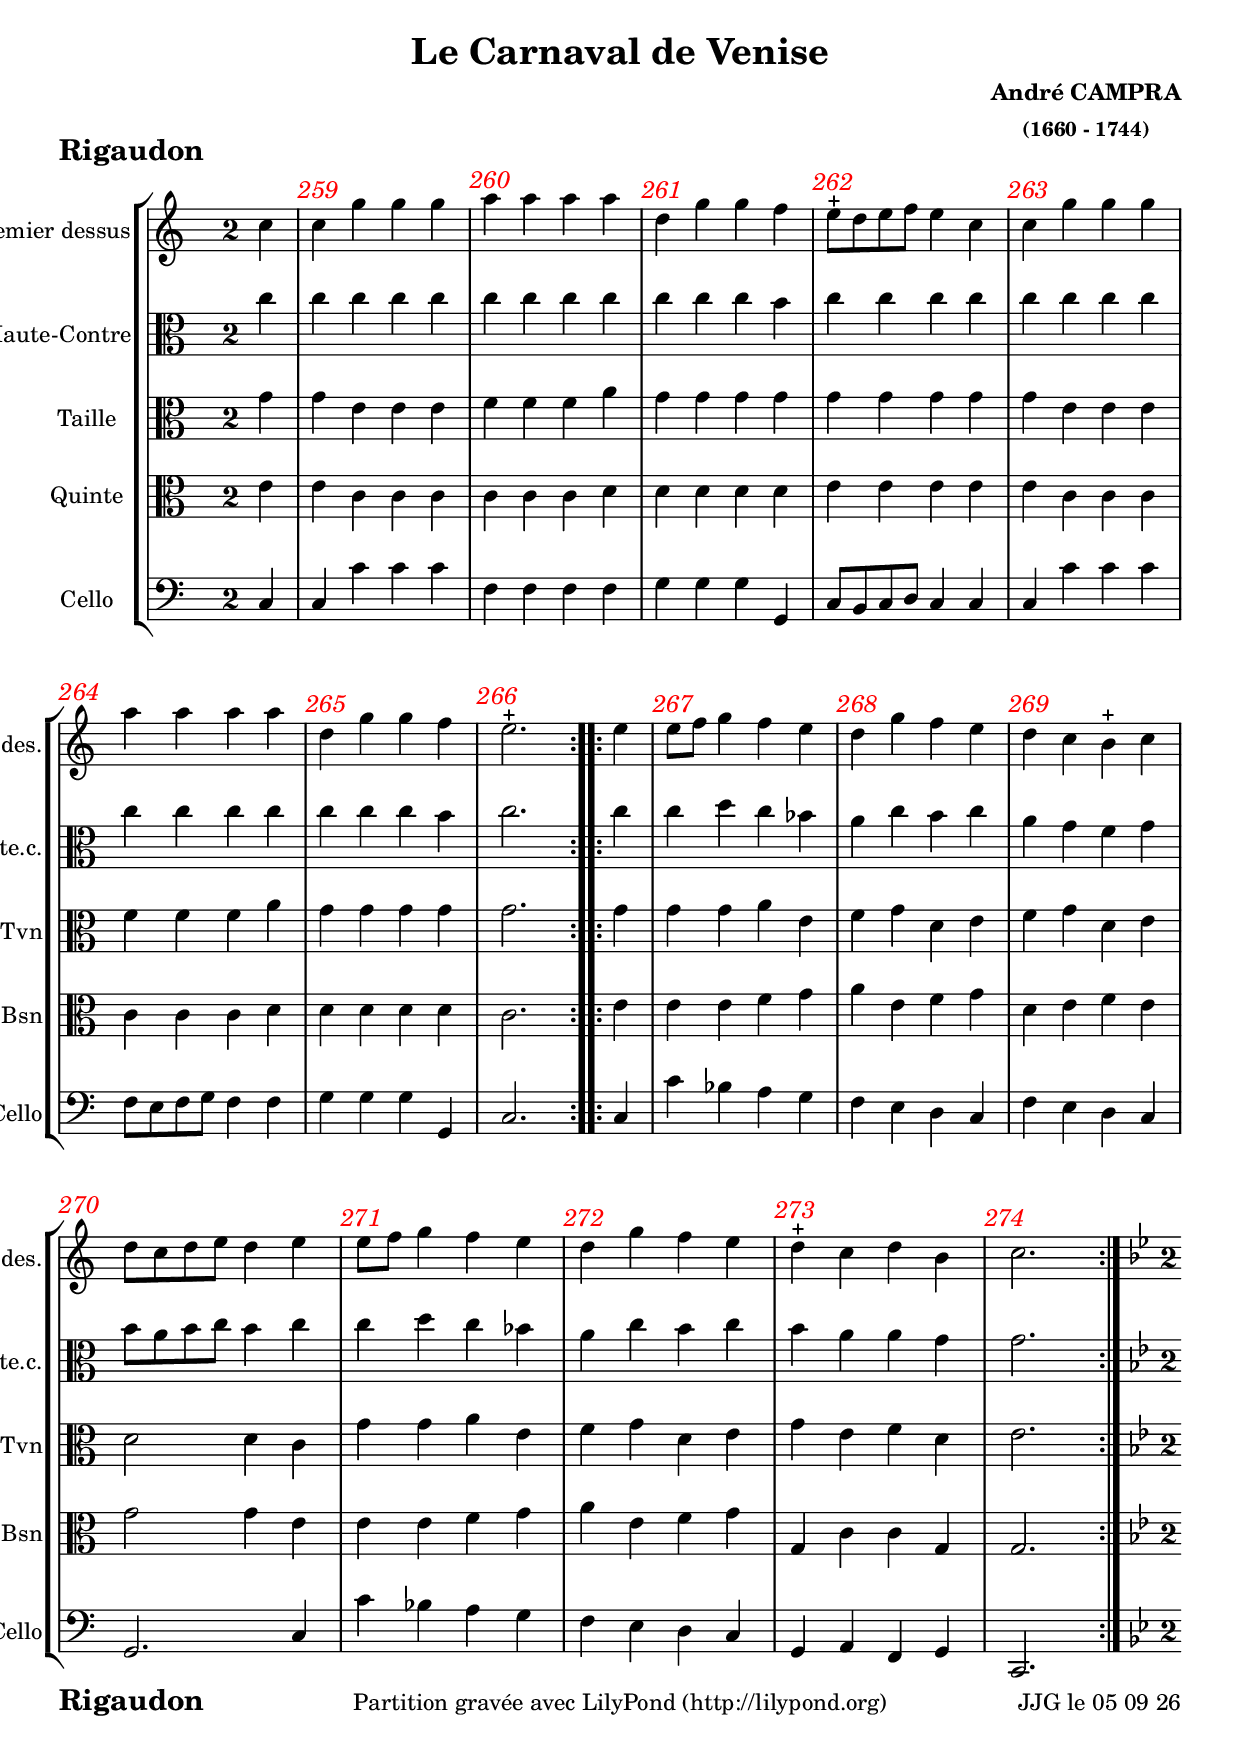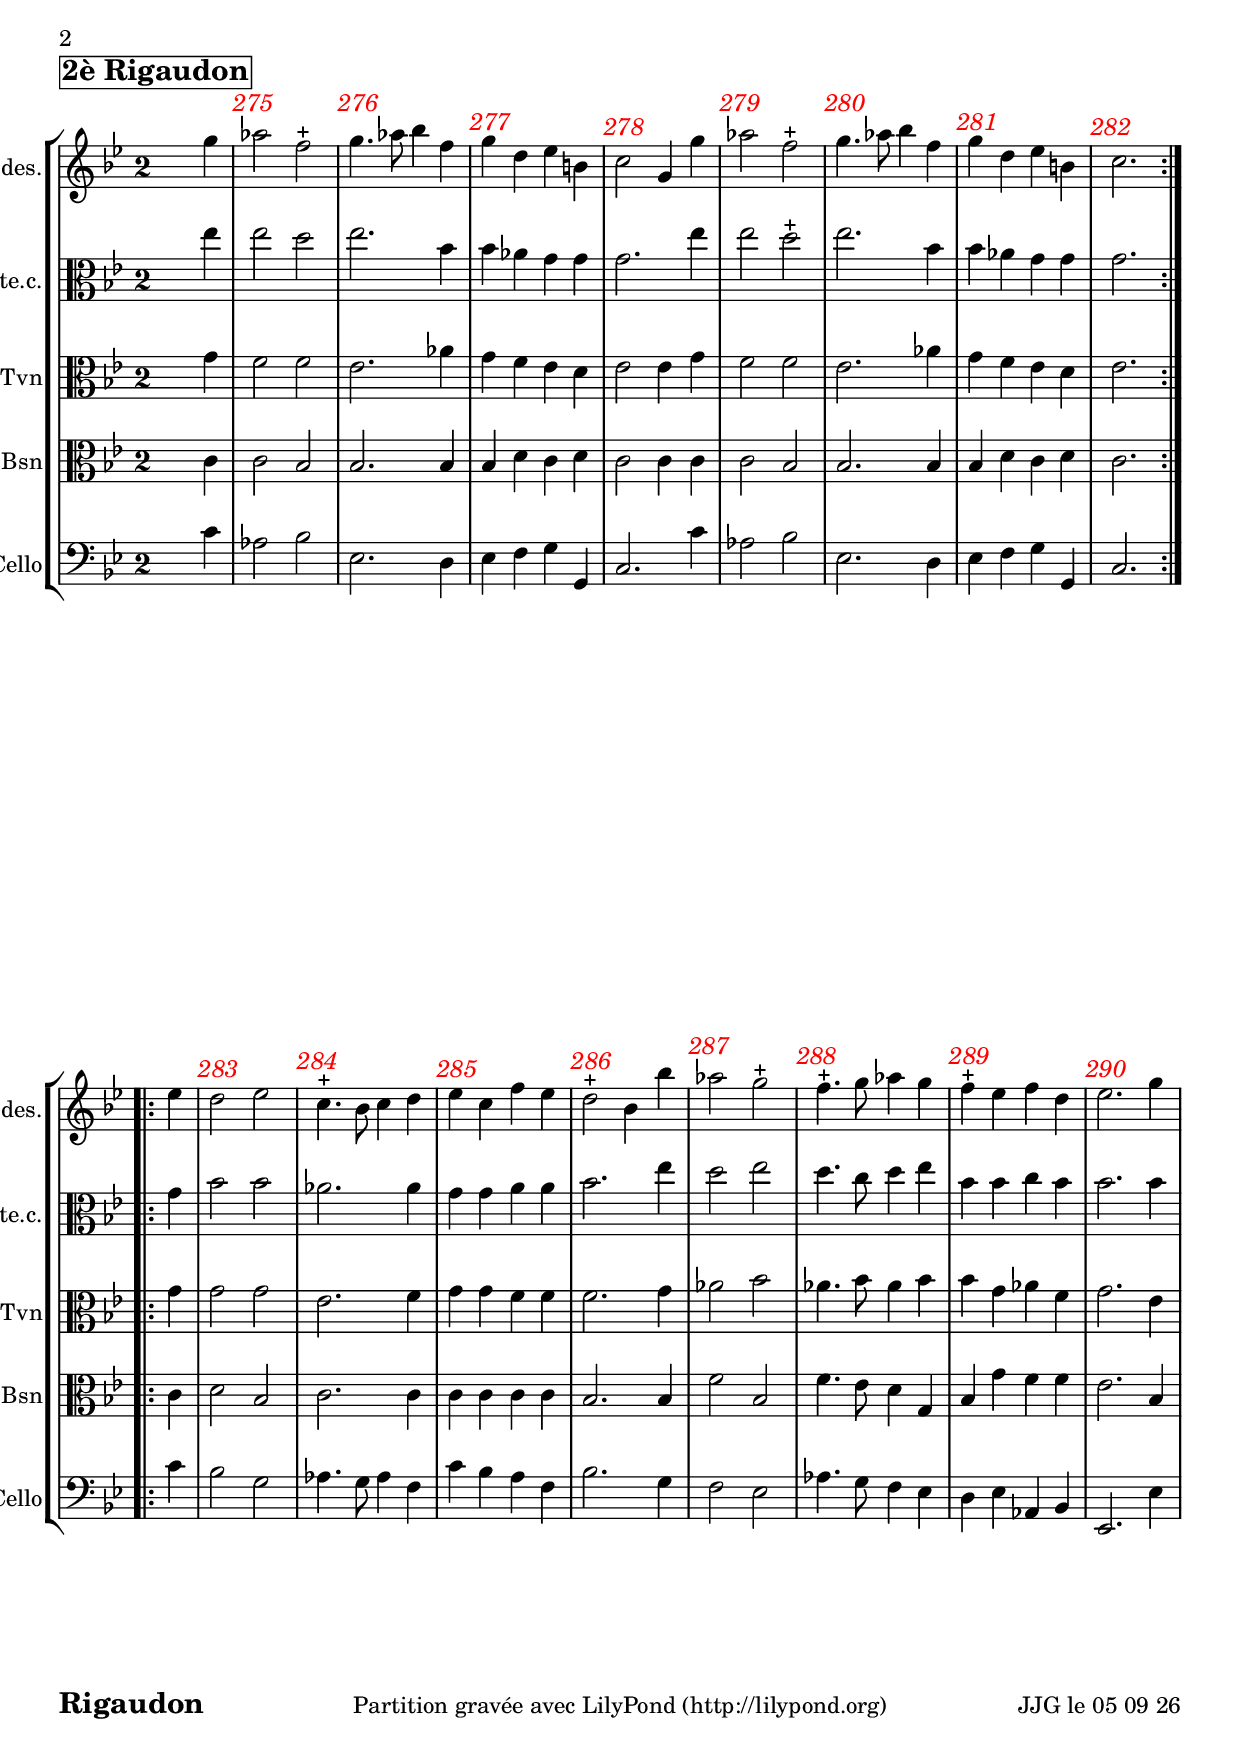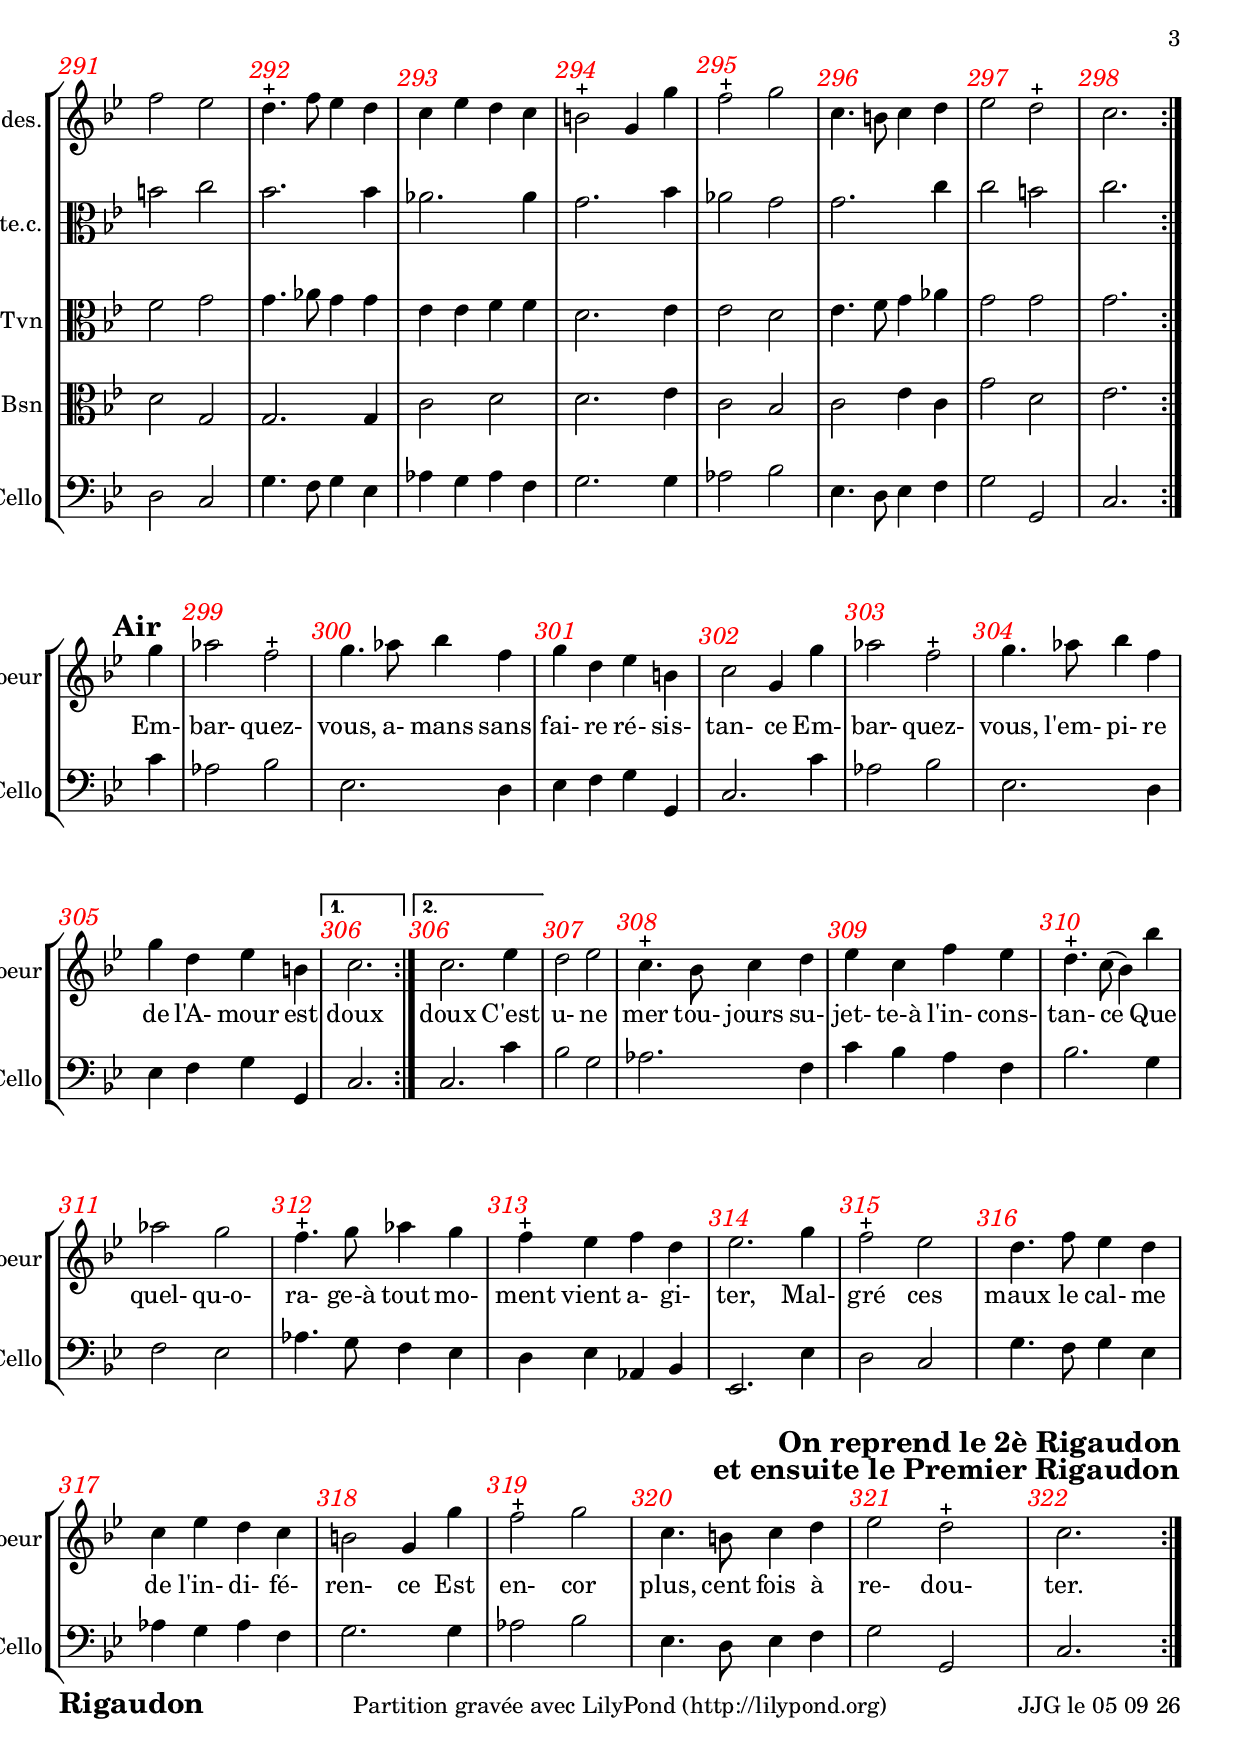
\version "2.17.7"


\header {
	title		= "Le Carnaval de Venise"
	composer	= \markup \bold \center-column { "André CAMPRA" \small "(1660 - 1744)"}
	meter 		= \markup {\bold \fontsize #2 "Rigaudon"} 
%	meter		= \markup {\center-column {"" \fontsize #6 "" "" }}
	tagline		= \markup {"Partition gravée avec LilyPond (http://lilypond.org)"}	    
}
 
date = #(strftime "%d %m %y" (localtime (current-time)))

\paper { 
	oddFooterMarkup	= \markup {
		\fill-line {
			\column { \fromproperty #'header:meter }
			\column { \fromproperty #'header:tagline }
			\column { \line {JJG le \date }} 
				} 
			} 
	ragged-last-bottom= #'f
%	ragged-right=#'f
	line-width	= 180\mm

	indent = 13.0\mm

}
	
#(set-global-staff-size 20)
#(set-default-paper-size "a4")

global = { 	\time 2/2 }
globalTempo = { \override Score.MetronomeMark.transparent = ##t }

% numérotation toutes les 3 mesures
resetBarnum = \context Score \applyContext 
	#(set-bar-number-visibility 3)
  %%reprend tout ce qui est général aux parties séparées
	%%  et à la "directrice" : définition du papier, des headers, etc.

%\include "bgcolor.ly"
%%%%%%%%%%%%%%%%%%%%%%%%%%%%%%%%%%%%%%%%%%%%%%%%%%%%%%%%%%%%%%%%%%%%%%%%%%%%%%%%%
%%%%%%	La musique, 

choeur		= \version "2.17.7"

\relative c'' { 
	 \set Staff.instrumentName = \markup { \column { "Choeur" } }
	\set Staff.midiInstrument = "voice oohs"
	\set Staff.shortInstrumentName =#"choeur"
	
		\time 2/2
  		\clef treble 
                \key bes \major     
                
                 \set Score.currentBarNumber = #275              
                \partial 4
                
                r4 | 
                R1*39 | r2. \break
                
                \repeat volta 2 {

%	\bar "" 

	g'4^ \markup  {\halign#+0.5 \bold {\fontsize #2 {"Air"}}} | aes2 f-+ | g4. aes8 bes4 f | g d es b | c2 g4 g' |
%303
	aes2 f-+ | g4. aes8 bes4 f | g d es b | 
}
\alternative  {
	{ c2. s4 }
	{ \set Score.currentBarNumber = #306  c2. es4 }
}
%307
	d2 es | c4.-+ bes8 c4 d | es c f es | d4.-+ c8 (bes4) bes' | aes2 g |
%312	
	f4.-+ g8 aes4 g | f-+ es f d | es2. g4 | f2-+ es | d4. f8 es4 d |
%317
	c es d c | b2 g4 g' | f2-+ g | c,4. b8 c4 d | 
	es2\mark \markup \bold \column {"             On reprend le 2è Rigaudon" 
	"     et ensuite le Premier Rigaudon"} d-+ c2. \bar ":|."
				

} %fin choeur


texte_one =	\lyricmode
	 {
	 Em- bar- quez- vous, a- mans sans fai- re ré- sis- tan- ce 
	 Em- bar- quez- vous, l'em- pi- re de l'A- mour est doux doux
	C'est u- ne mer tou- jours su- jet- te-à l'in- cons- tan- ce
	Que quel- qu-o- ra- ge-à tout mo- ment vient a- gi- ter,
	Mal- gré ces maux le cal- me de l'in- di- fé- ren- ce 
	Est en- cor plus, cent fois à re- dou- ter.
	 	 
}     

   

              

recorder	= \version "2.17.7"

\context Voice = "premier_dessus"


\relative c'' { 
	\set Staff.instrumentName = \markup { \column { "Premier dessus" } }
	\set Staff.midiInstrument = "recorder"
	\set Staff.shortInstrumentName =#"1er des."
	
  		\time 2/2
  		\clef treble 
                \key c \major
                
                \set Score.currentBarNumber = #259
                \partial 4 
                

                c4 | c g' g g  | a a a a | d, g g f | e8-+ d e f e4 c |
%263
		c g' g g  | a a a a | d, g g f | e2.-+  \bar ":..:" 		
		e4 | e8 f g4 f e | d g f e
%269
		d c b-+ c | d8 c d e d4 e |  e8 f g4 f e | d g f e |
		d-+ c d b | c2. \bar ":|." \break
		
		
		\time 2/2
  		\clef treble 
                \key bes \major
                
       g'4^ \markup  {\halign#+0.5 \bold \box {\fontsize #2 {"2è Rigaudon"}}} |
       aes2 f-+ |g4. aes8 bes4 f | g d es b | c2 g4 g' | 
       aes2 f2-+ | g4. aes8 bes4 f 
%281
	g4 d es b | c2. \bar ":..:"\break  es4 | d2 es | c4.-+ bes8 c4 d |
	es c f es | d2-+ bes 4 bes'
%284
	aes2 g-+ | f4.-+ g8 aes4 g | f-+ es f d | es2. g4 | f2 es | d4.-+ f8 es4 d
%293
	c4 es d c | b2-+ g4 g' | f2-+ g | c,4. b8 c4 d | es2 d2-+ | c2. \bar ":|." \break
                            
                
		}         

                
                
                
                
                
  
                

       
              

hautbois	= \version "2.17.7"

\context Voice = "Haute-contre"

\relative c'' { 
	\set Staff.instrumentName = \markup { \column { "Haute-Contre" } }
	\set Staff.midiInstrument = "oboe"
	\set Staff.shortInstrumentName =#"Hte.c."
	 	 
  		\time 2/2
  		\clef alto %treble 
                \key c \major
                
                \set Score.currentBarNumber = #259              
                	
                \partial 4 
                
        c4 | c c c c |  c c c c |  c c c b |  c c c c | 
%263
	 c c c c |  c c c c |  c c c b | c2.
	 c4| c d c bes | a c b c |
%269
	a g f g | b8 a b c b4 c | c d c bes | a c b c | b a a g | g2.
	
%2ème rigaudon
	\key bes \major
	es'4
	es2 d | es2. bes4 | bes aes g g | g2. es'4 | es2 d2-+ | es2. bes4 |
%281
	bes4 aes g g | g2. 
	g4 | bes2 bes | aes2. aes4 | g g a a | bes2. es4 |
%287
	d2 es | d4. c8 d4 es | bes bes c bes | bes2. bes4 | b2 c | bes2. bes4 
%293
	aes2. aes4 | g2. bes4 | aes2 g | g2. c4 | c2 b | c2.

   
        
        
        
        
        
        
        
}

taille		= \version "2.17.7"

\context Voice = "taille"


\relative c'' { 
	\set Staff.instrumentName = \markup { \column { "Taille" } }
	\set Staff.midiInstrument = "violin"
	\set Staff.shortInstrumentName =#"Tvn"
	
  		\time 2/2
  		\clef alto 
                \key c \major
                
                \set Score.currentBarNumber = #259
                \partial 4
                
               
                g4 | g e e e | f f f a | g g g g |  g g g g | 
%263
	g e e e | f f f a |  g g g g | g2.
	g4 | g g a e | f g d e |
%269
	f g d e | d2 d4 c | g' g a e | f g d e | g e f d | e2.
%2ème rigaudon
	\key bes \major

	g4 f2 f | es2. aes4 | g4 f es d | es2 es4 g | f2 f | es2. aes4 |
%281
	g f es d | es2. 
	g4 | g2 g | es2. f4 | g g f f | f2. g4 |
%287
	aes2 bes | aes4. bes8 aes4 bes | bes g aes f | 
	g2. es4 | f2 g | g4. aes8 g4 g |
%293
	es4 es f f | d2. es4 | es2 d | es4. f8 g4 aes | g2 g g2.
                
                
} 
       
              

%alto		= \include "alto.ly"
basson		= \version "2.17.7"

\context Voice = "quinte"


\relative c' { 
	\set Staff.instrumentName = \markup { \column { "Quinte" } }
	\set Staff.midiInstrument = "bassoon"
	\set Staff.shortInstrumentName =#"Bsn"
	
  		\time 2/2
  		\clef alto %bass 
                \key c \major
                
                \set Score.currentBarNumber = #259
                \partial 4
                
               
       e4 | e c c c | c c c d | d d d d | e e e e |
%263
	e c c c | c c c d | d d d d | c2. 
	e4 | e e f g | a e f g |
%269
	d e f e | g2 g4 e | e e f g | a e f g | g, c c g | g2.
	
%2ème rigaudon
	\key bes \major

	c4 | c2 bes | bes2. bes4 | bes d c d | c2 c4 c | c2 bes | bes2. bes4 |
%281
	bes d c d| c2. 
	c4 | d2 bes | c2. c4 | c c c c | bes2. bes4 |
%287
	f'2 bes, | f'4. es8 d4 g, | bes g' f f | es2. bes4 | d2 g, | g2. g4
%293
	c2 d | d2. es4 | c2 bes | c2 es4 c | g'2 d | es2.
	
	
} 
       
              

cello		= \version "2.17.7"

\context Voice = "cello"


\relative c { 
	\set Staff.instrumentName = \markup { \column { "Cello" } }
	\set Staff.midiInstrument = "cello"
	\set Staff.shortInstrumentName =#"Cello"

	
  		\time 2/2
  		\clef bass 
                \key c \major
                
                \set Score.currentBarNumber = #259
                \partial 4
      
        c4 | c c' c c | f, f f f | g g g g, | c8 b c d c4 c |
%263
	c c' c c | f,8 e f g f4 f | g g g g, | c2.
	c4 c' bes a g | f e d c |
%269
	f e d c | g2. c4 | c' bes a g | f e d c | g a f g c,2.
	
%2ème rigaudon
	\key bes \major

	c''4 | aes2 bes | es,2. d4 | es f g g, | c2. c'4 aes2 bes | es,2. d4 |
%281
	es f g g, | c2. 
	c'4 | bes2 g | aes4. g8 aes4 f | c' bes a f | bes2. g4 |
%287
	f2 es | aes4. g8 f4 es | d es aes, bes | 
	es,2. es'4 | d2 c | g'4. f8 g4 es |
%296
	aes4 g aes f | g2. g4 | aes2 bes | es,4. d8 es4 f | g2 g, | c2.
%Air

	
	c'4 | aes2 bes | es,2. d4 | es f g g, | c2. c'4 |
%303
	aes2 bes | es,2. d4 | es f g g, c2. s4 | c2. c'4
%307
	bes2 g | aes2. f4 | c' bes a f | bes2. g4 | f2 es |
%312
	aes4. g8 f4 es | d es aes, bes | es,2. es'4 | d2 c | g'4. f8 g4 es |
%317
	aes4 g aes f | g2. g4 | aes2 bes | 
	es,4. d8 es4 
	\once \override  Score.RehearsalMark #'#'self-alignment-X = #right
	f | g2 g, | c2.
      
                
} 
       
              

%clavecind	= \include "clavecind.ly"
%clavecing	= \include "clavecing.ly"
%violon		= \include "violon.ly"


%%%%%%%%%%%%%%%%%%%%%%%%%%%%%%%%%%%%%%%%%%%%%%%%%%%%%%%%%%%%%%%%%%%%%%%%%%%%%%%%%
%%%%%%	La partition
%%%
  
\score {
	
  <<  	   \new StaffGroup <<
    {    \override Score.BarNumber.break-visibility =#end-of-line-invisible
  %       \resetBarnum
 % Aligner les N° de mesures à gauche de la mesure
         \override  Score.BarNumber.self-alignment-X = #LEFT
         
         \override Score.RehearsalMark.padding = #2.5
% met le numéros de mesure en italique et en rouge
 	 \override Score.BarNumber #'font-shape = #'italic
 	 \override Score.BarNumber #'color = #red
% N° de mesures dans un cercle
 %	 \override Score.BarNumber  #'stencil
 %	 = #(make-stencil-circler 0.1 0.25 ly:text-interface::print)
 % augmenter la taille des N° de mesures
 	\override Score.BarNumber #'font-size = #0.5
  }
  	
 \new Voice = "one"  {
  		 	 \autoBeamOff
  		 \choeur }
  		 \new Lyrics \lyricsto "one" \texte_one   	

  \new Staff {\recorder }	% {\bgcolor "(rgb-color 1 0.8 0.6)"\recorder }
  \new Staff  {\hautbois }  
  \new Staff  {\taille}
%  \new Staff  {\alto} 
  \new Staff  {\basson }  % {\bgcolor "(rgb-color 1 0.8 1.6)"\basson } 
  \new Staff  {\cello} 

%  \new Staff  {\basse } 		 
  	 >> 

		
%	\new PianoStaff <<			
%			\set PianoStaff.instrumentName = #"Clavecin"  
%				\set PianoStaff.shortInstrumentName =#"B.C."
%				
%			\new Staff %\with{ instrumentName = #"Clavecin D." 
%		%			shortInstrumentName  = #"Cl.d." }
%				{\clavecind}
%			\new Staff %\with{ instrumentName = #"Clavecin G." 
%		%			shortInstrumentName  = #"Cl.g." }
%				{\clavecing} 
 %		>>
	
>>	
	
\layout {
	\context {	\RemoveEmptyStaffContext
	\override VerticalAxisGroup #'remove-first = ##t		
 %	\once \override Staff.TimeSignature #'stencil = ##f	
 %	\override  SpacingSpanner #'base-shortest-duration =#(ly:make-moment 1 32)
 %	\override  Score.TimeSignature #'break-visibility = #end-of-line-invisible
	} %fin de ce \context
	
	
\context { \Score   % les 2 lignes qui suivent réduisent l'espace entre les portées
    \override StaffGrouper.staff-staff-spacing.padding = #3
    \override StaffGrouper.staff-staff-spacing.basic-distance = #1
    
  	} %fin de ce \context	
  	
\context { \Staff 
	\override TimeSignature #'style = #'single-digit } 

}% fin de \layout

  
% \midi { }
  
} % fin de \score
 

